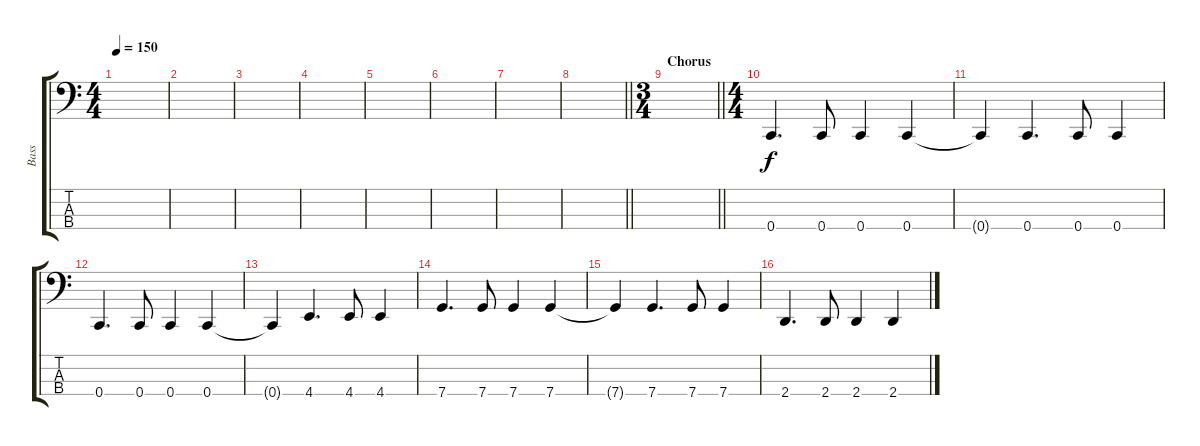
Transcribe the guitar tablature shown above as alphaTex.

\track ("Bass" "Bass") {instrument electricbassfinger}
\staff {score tabs}
\tuning (F2 C2 G1 C1) {hide}
\ts (4 4)
\tempo 150
\clef f4
\ks c
|
|
|
|
|
|
|
\barLineRight lightlight
|
\ts (3 4)
\section ("" "Chorus")
\barLineRight lightlight
|
\ts (4 4)
0.4.4{d} 0.4.8 0.4.4 0.4.4 |
0.4{t}.4 0.4.4{d} 0.4.8 0.4.4 |
0.4.4{d} 0.4.8 0.4.4 0.4.4 |
0.4{t}.4 4.4.4{d} 4.4.8 4.4.4 |
7.4.4{d} 7.4.8 7.4.4 7.4.4 |
7.4{t}.4 7.4.4{d} 7.4.8 7.4.4 |
2.4.4{d} 2.4.8 2.4.4 2.4.4
